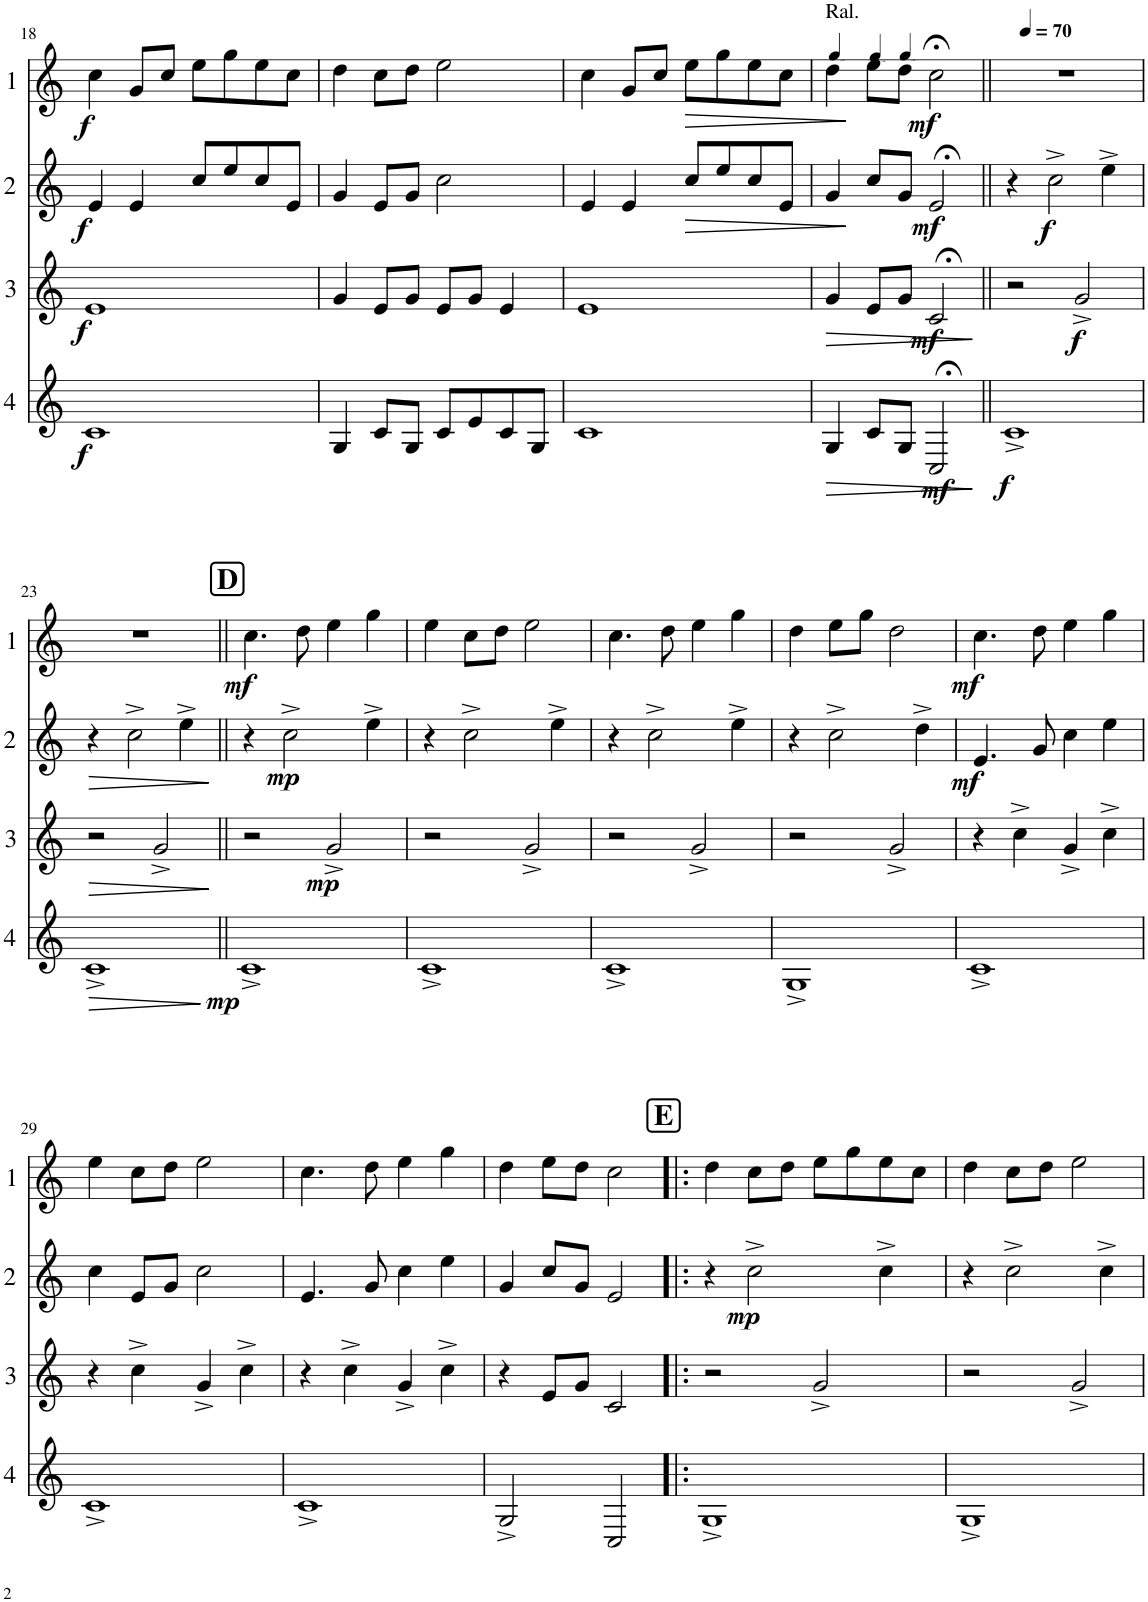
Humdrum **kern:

**kern	**dynam	**kern	**dynam	**kern	**dynam	**kern	**dynam
*part4	*part4	*part3	*part3	*part2	*part2	*part1	*part1
*staff4	*staff4	*staff3	*staff3	*staff2	*staff2	*staff1	*staff1
*I"Cor 4	*	*I"Cor 3	*	*I"Cor 2	*	*I"Cor 1	*
!!LO:PB:g=z
*clefG2	*	*clefG2	*	*clefG2	*	*clefG2	*
*Trd4c7	*	*Trd4c7	*	*Trd4c7	*	*Trd4c7	*
*k[]	*	*k[]	*	*k[]	*	*k[]	*
*M4/4	*	*M4/4	*	*M4/4	*	*M4/4	*
=18	=18	=18	=18	=18	=18	=18	=18
!	!LO:DY:b	!	!LO:DY:b	!	!LO:DY:b	!	!LO:DY:b
1c	f	1e	f	4e/	f	4cc\	f
.	.	.	.	4e/	.	8g/L	.
.	.	.	.	.	.	8cc/J	.
.	.	.	.	8cc/L	.	8ee\L	.
.	.	.	.	8ee/	.	8gg\	.
.	.	.	.	8cc/	.	8ee\	.
.	.	.	.	8e/J	.	8cc\J	.
=19	=19	=19	=19	=19	=19	=19	=19
4G/	.	4g/	.	4g/	.	4dd\	.
8c/L	.	8e/L	.	8e/L	.	8cc\L	.
8G/J	.	8g/J	.	8g/J	.	8dd\J	.
8c/L	.	8e/L	.	2cc\	.	2ee\	.
8e/	.	8g/J	.	.	.	.	.
8c/	.	4e/	.	.	.	.	.
8G/J	.	.	.	.	.	.	.
=20	=20	=20	=20	=20	=20	=20	=20
1c	.	1e	.	4e/	.	4cc\	.
.	.	.	.	4e/	.	8g/L	.
.	.	.	.	.	.	8cc/J	.
!	!	!	!	!	!LO:HP:b	!	!LO:HP:b
.	.	.	.	8cc/L	>	8ee\L	>
.	.	.	.	8ee/	.	8gg\	.
.	.	.	.	8cc/	.	8ee\	.
.	.	.	.	8e/J	.	8cc\J	.
.	.	.	.	.	]	.	]
=21	=21	=21	=21	=21	=21	=21	=21
*	*	*	*	*	*	*MM65	*
!	!	!	!	!	!	!LO:TX:a:t=Ral.	!
!	!LO:HP:b	!	!LO:HP:b	!	!	!	!
4G/	>	4g/	>	4g/	.	4dd\	.
*	*	*	*	*	*	*MM60	*
8c/L	.	8e/L	.	8cc/L	.	8ee\L	.
*	*	*	*	*	*	*MM55	*
8G/J	.	8g/J	.	8g/J	.	8dd\J	.
!	!LO:DY:b	!	!LO:DY:b	!	!LO:DY:b	!	!LO:DY:b
2C;</	mf	2c;</	mf	2e;</	mf	2cc;<\	mf
.	]	.	]	.	.	.	.
=22||	=22||	=22||	=22||	=22||	=22||	=22||	=22||
*	*	*	*	*	*	*MM70	*
!	!LO:DY:b	!	!	!	!	!	!
1c^	f	2r	.	4r	.	1r	.
!	!	!	!	!	!LO:DY:b	!	!
.	.	.	.	2cc^\	f	.	.
!	!	!	!LO:DY:b	!	!	!	!
.	.	2g^/	f	.	.	.	.
.	.	.	.	4ee^\	.	.	.
!!LO:LB:g=z
=23	=23	=23	=23	=23	=23	=23	=23
!	!LO:HP:b	!	!LO:HP:b	!	!LO:HP:b	!	!
1c^	>	2r	>	4r	>	1r	.
.	.	.	.	2cc^\	.	.	.
.	.	2g^/	.	.	.	.	.
.	.	.	.	4ee^\	.	.	.
.	]	.	]	.	]	.	.
!!LO:REH:place=s1:a:B:cj:fs=14:t=D
=24||	=24||	=24||	=24||	=24||	=24||	=24||	=24||
!	!LO:DY:b	!	!	!	!	!	!LO:DY:b
1c^	mp	2r	.	4r	.	4.cc\	mf
!	!	!	!	!	!LO:DY:b	!	!
.	.	.	.	2cc^\	mp	.	.
.	.	.	.	.	.	8dd\	.
!	!	!	!LO:DY:b	!	!	!	!
.	.	2g^/	mp	.	.	4ee\	.
.	.	.	.	4ee^\	.	4gg\	.
=25	=25	=25	=25	=25	=25	=25	=25
1c^	.	2r	.	4r	.	4ee\	.
.	.	.	.	2cc^\	.	8cc\L	.
.	.	.	.	.	.	8dd\J	.
.	.	2g^/	.	.	.	2ee\	.
.	.	.	.	4ee^\	.	.	.
=26	=26	=26	=26	=26	=26	=26	=26
1c^	.	2r	.	4r	.	4.cc\	.
.	.	.	.	2cc^\	.	.	.
.	.	.	.	.	.	8dd\	.
.	.	2g^/	.	.	.	4ee\	.
.	.	.	.	4ee^\	.	4gg\	.
=27	=27	=27	=27	=27	=27	=27	=27
1G^	.	2r	.	4r	.	4dd\	.
.	.	.	.	2cc^\	.	8ee\L	.
.	.	.	.	.	.	8gg\J	.
.	.	2g^/	.	.	.	2dd\	.
.	.	.	.	4dd^\	.	.	.
=28	=28	=28	=28	=28	=28	=28	=28
!	!	!	!	!	!LO:DY:b	!	!LO:DY:b
1c^	.	4r	.	4.e/	mf	4.cc\	mf
.	.	4cc^\	.	.	.	.	.
.	.	.	.	8g/	.	8dd\	.
.	.	4g^/	.	4cc\	.	4ee\	.
.	.	4cc^\	.	4ee\	.	4gg\	.
!!LO:LB:g=z
=29	=29	=29	=29	=29	=29	=29	=29
1c^	.	4r	.	4cc\	.	4ee\	.
.	.	4cc^\	.	8e/L	.	8cc\L	.
.	.	.	.	8g/J	.	8dd\J	.
.	.	4g^/	.	2cc\	.	2ee\	.
.	.	4cc^\	.	.	.	.	.
=30	=30	=30	=30	=30	=30	=30	=30
1c^	.	4r	.	4.e/	.	4.cc\	.
.	.	4cc^\	.	.	.	.	.
.	.	.	.	8g/	.	8dd\	.
.	.	4g^/	.	4cc\	.	4ee\	.
.	.	4cc^\	.	4ee\	.	4gg\	.
=31	=31	=31	=31	=31	=31	=31	=31
2G^/	.	4r	.	4g/	.	4dd\	.
.	.	8e/L	.	8cc/L	.	8ee\L	.
.	.	8g/J	.	8g/J	.	8dd\J	.
2C/	.	2c/	.	2e/	.	2cc\	.
!!LO:REH:place=s1:a:B:cj:fs=14:t=E
=32!|:	=32!|:	=32!|:	=32!|:	=32!|:	=32!|:	=32!|:	=32!|:
1G^	.	2r	.	4r	.	4dd\	.
!	!	!	!	!	!LO:DY:b	!	!
.	.	.	.	2cc^\	mp	8cc\L	.
.	.	.	.	.	.	8dd\J	.
.	.	2g^/	.	.	.	8ee\L	.
.	.	.	.	.	.	8gg\	.
.	.	.	.	4cc^\	.	8ee\	.
.	.	.	.	.	.	8cc\J	.
=33	=33	=33	=33	=33	=33	=33	=33
1G^	.	2r	.	4r	.	4dd\	.
.	.	.	.	2cc^\	.	8cc\L	.
.	.	.	.	.	.	8dd\J	.
.	.	2g^/	.	.	.	2ee\	.
.	.	.	.	4cc^\	.	.	.
=	=	=	=	=	=	=	=
*-	*-	*-	*-	*-	*-	*-	*-
